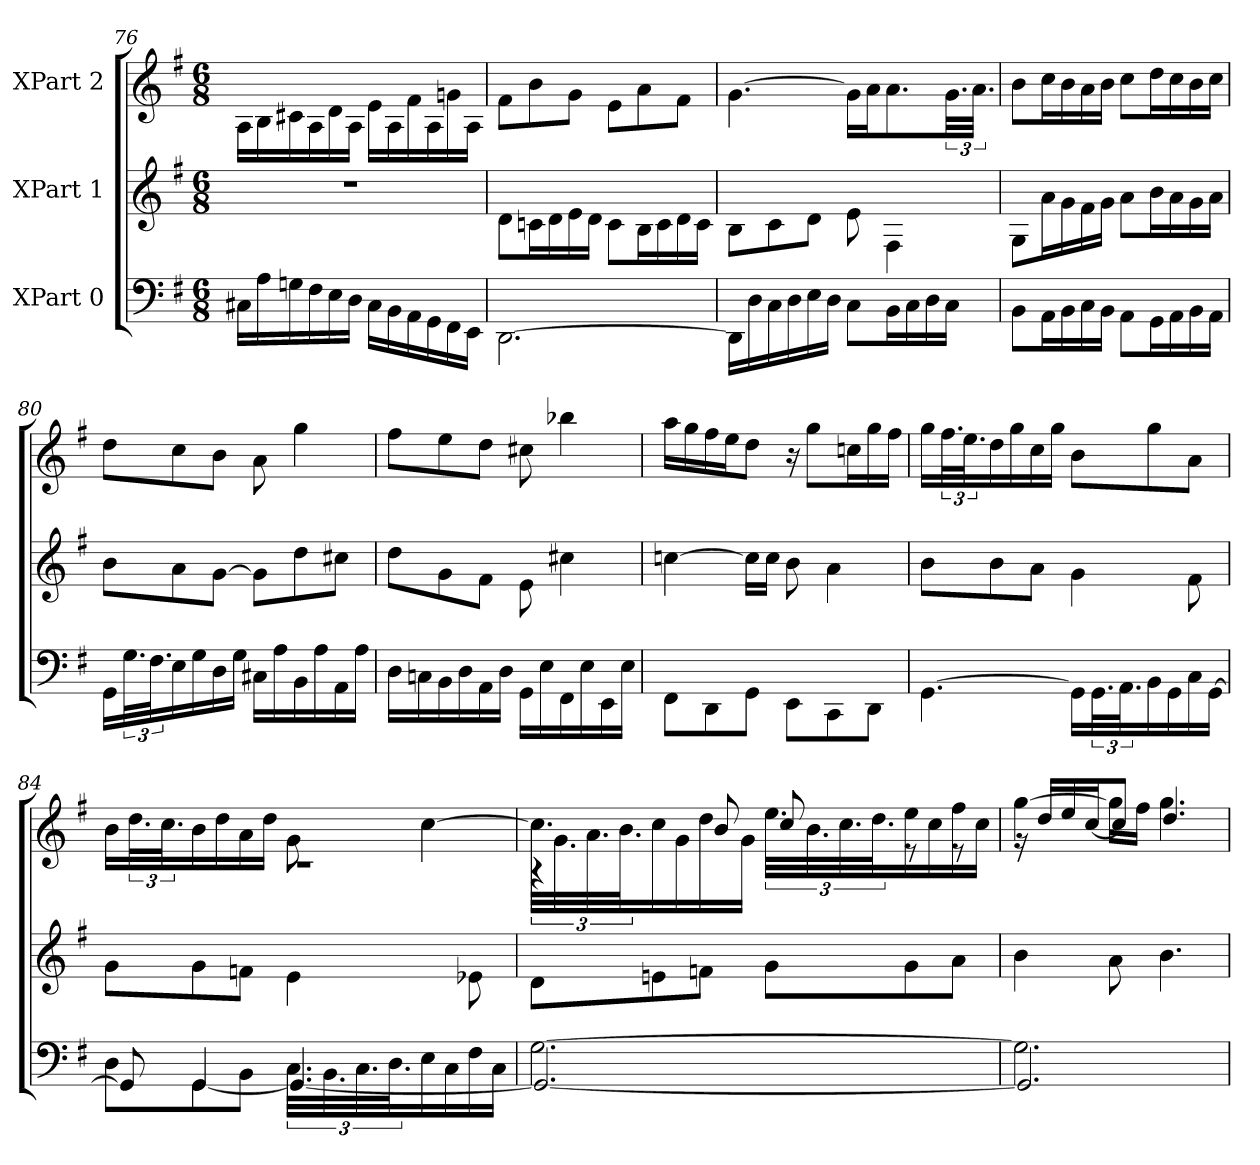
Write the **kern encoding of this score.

**kern	**kern	**kern
*part3	*part2	*part1
*staff3	*staff2	*staff1
*I"XPart 0	*I"XPart 1	*I"XPart 2
*clefF4	*clefG2	*clefG2
*k[f#]	*k[f#]	*k[f#]
*M6/8	*M6/8	*M6/8
=76	=76	=76
16C#X\L	2.r	16A\L
16A\	.	16B\
16Gn\	.	16c#X\
16F#\	.	16A\
16E\	.	16d\
16D\J	.	16A\J
16C#\L	.	16e\L
16BB\	.	16A\
16AA\	.	16f#\
16GG\	.	16A\
16FF#\	.	16gn\
16EE\J	.	16A\J
=77	=77	=77
[2.DD\	8d\L	8f#\L
.	16cn\	8b\
.	16d\	.
.	16e\	8g\J
.	16d\J	.
.	8c\L	8e\L
.	16B\	8a\
.	16c\	.
.	16d\	8f#\J
.	16c\J	.
=78	=78	=78
16DD\L]	8B\L	[4.g\
16D\	.	.
16C\	8c\	.
16D\	.	.
16E\	8d\J	.
16D\J	.	.
8C\L	8e\	16g\L]
.	.	16a\
16BB\	4F#\	8.a\
16C\	.	.
16D\	.	.
16C\J	.	48.g\
.	.	48.a\J
=79	=79	=79
8BB\L	8G\L	8b\L
16AA\	16a\	16cc\
16BB\	16g\	16b\
16C\	16f#\	16a\
16BB\J	16g\J	16b\J
8AA\L	8a\L	8cc\L
16GG\	16b\	16dd\
16AA\	16a\	16cc\
16BB\	16g\	16b\
16AA\J	16a\J	16cc\J
=80	=80	=80
16GG\L	8b\L	8dd\L
48.G\	.	.
48.F#\	.	.
16E\	8a\	8cc\
16G\	.	.
16D\	[8g\J	8b\J
16G\J	.	.
16C#X\L	8g\L]	8a\
16A\	.	.
16BB\	8dd\	4gg\
16A\	.	.
16AA\	8cc#X\J	.
16A\J	.	.
=81	=81	=81
16D\L	8dd\L	8ff#\L
16Cn\	.	.
16BB\	8g\	8ee\
16D\	.	.
16AA\	8f#\J	8dd\J
16D\J	.	.
16GG\L	8e\	8cc#X\
16E\	.	.
16FF#\	4cc#X\	4bb-X\
16E\	.	.
16EE\	.	.
16E\J	.	.
=82	=82	=82
8FF#\L	[4ccn\	16aa\L
.	.	16gg\
8DD\	.	16ff#\
.	.	16ee\
8GG\J	16cc\L]	8dd\J
.	16cc\J	.
8EE\L	8b\	16r
.	.	8gg\L
8CC\	4a\	.
.	.	16ccn\
8DD\J	.	16gg\
.	.	16ff#\J
=83	=83	=83
[4.GG\	8b\L	16gg\L
.	.	48.ff#\
.	.	48.ee\
.	8b\	16dd\
.	.	16gg\
.	8a\J	16cc\
.	.	16gg\J
16GG\L]	4g\	8b\L
48.GG\	.	.
48.AA\	.	.
16BB\	.	8gg\
16GG\	.	.
16C\	8f#\	8a\J
[16GG\J	.	.
=84	=84	=84
*^	*	*^
8D\L	8GG/]	8g\L	16b\L	2.r
.	.	.	48.dd\	.
.	.	.	48.cc\	.
8GG\	[4GG/	8g\	16b\	.
.	.	.	16dd\	.
8BB\J	.	8fn\J	16a\	.
.	.	.	16dd\J	.
48.C\L	4.GG/_	4e\	8g\	.
48.BB\	.	.	.	.
48.C\	.	.	.	.
48.D\	.	.	.	.
16E\	.	.	[4cc\	.
16C\	.	.	.	.
16F#\	.	8e-X\	.	.
16C\J	.	.	.	.
=85	=85	=85	=85	=85
[2.G\	2.GG/_	8d\L	48.cc\L]	4r
.	.	.	48.g\	.
.	.	.	48.a\	.
.	.	.	48.b\	.
.	.	8en\	16cc\	.
.	.	.	16g\	.
.	.	8fn\J	16dd\	8b/
.	.	.	16g\J	.
.	.	8g\L	48.ee\L	8cc/
.	.	.	48.b\	.
.	.	.	48.cc\	.
.	.	.	48.dd\	.
.	.	8g\	16ee\	8r
.	.	.	16cc\	.
.	.	8a\J	16ff#\	8r
.	.	.	16cc\J	.
=86	=86	=86	=86	=86
2.G\]	2.GG/]	4b\	[4gg\	16r
.	.	.	.	16dd/L
.	.	.	.	16ee/
.	.	.	.	[16cc/
.	.	8a\	16gg\L]	8cc/J]
.	.	.	16ff#\J	.
.	.	4.b\	4.gg\	4.dd/
*v	*v	*	*v	*v
=	=	=
*-	*-	*-
